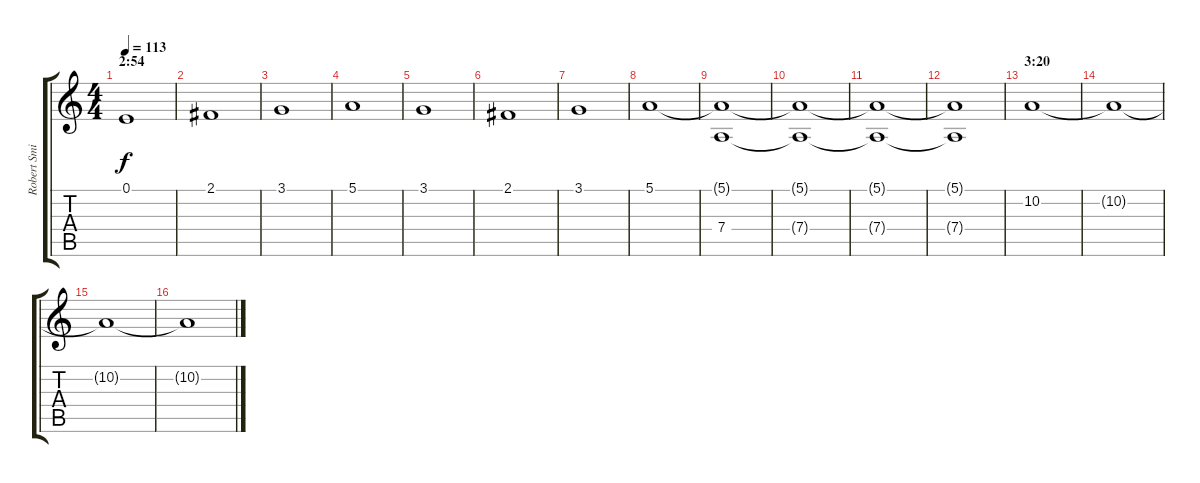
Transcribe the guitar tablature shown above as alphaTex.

\track ("Robert Smith (keyboard 3)" "Robert Smi") {instrument percussiveorgan}
\staff {score tabs}
\tuning (E4 B3 G3 D3 A2 E2) {hide}
\ts (4 4)
\section ("" "2:54")
\tempo 113
\clef g2
\ks c
0.1.1{dy f} |
2.1.1 |
3.1.1 |
5.1.1 |
3.1.1 |
2.1.1 |
3.1.1 |
5.1.1 |
(5.1{t} 7.4).1 |
(5.1{t} 7.4{t}).1 |
(5.1{t} 7.4{t}).1 |
(5.1{t} 7.4{t}).1 |
\section ("" "3:20")
10.2.1 |
10.2{t}.1 |
10.2{t}.1 |
10.2{t}.1
